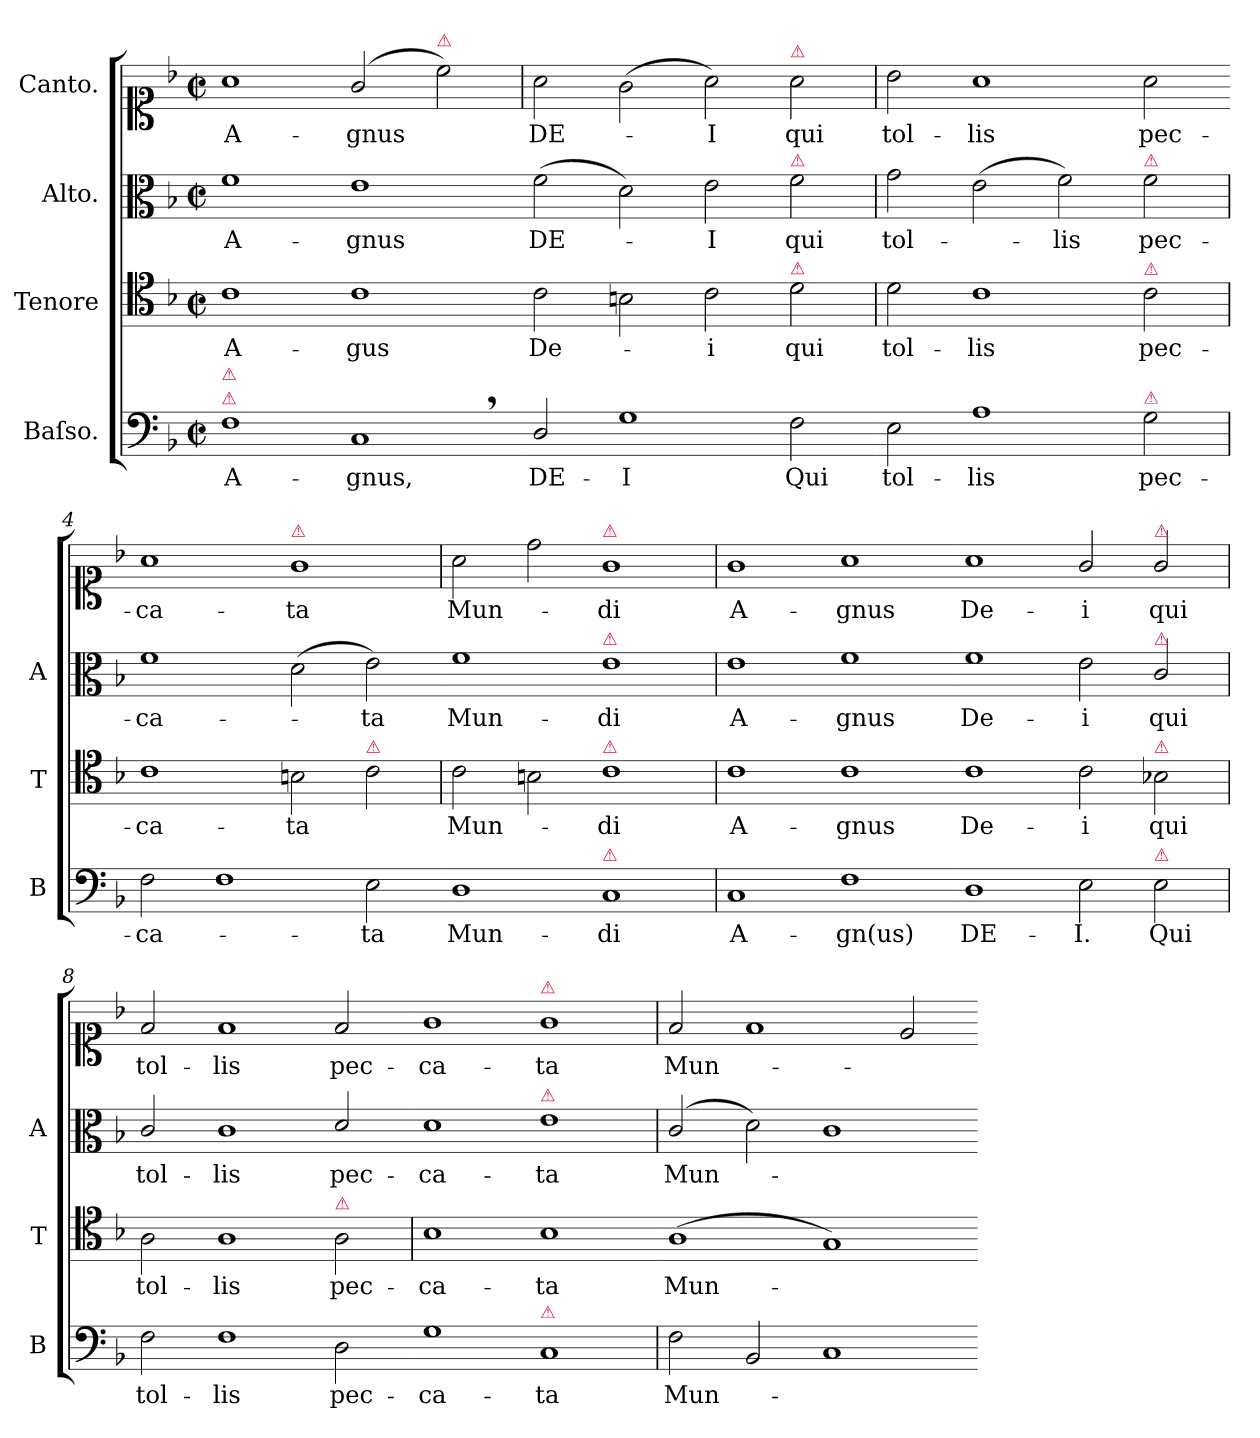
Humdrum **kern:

**kern	**text	**kern	**text	**kern	**text	**kern	**text
*part4	*part4	*part3	*part3	*part2	*part2	*part1	*part1
*staff4	*staff4	*staff3	*staff3	*staff2	*staff2	*staff1	*staff1
*I"Baſso.	*	*I"Tenore	*	*I"Alto.	*	*I"Canto.	*
*I'B	*	*I'T	*	*I'A	*	*	*
*clefF4	*	*clefC4	*	*clefC3	*	*clefC1	*
*k[b-]	*	*k[b-]	*	*k[b-]	*	*k[b-]	*
*M2/1	*	*M2/1	*	*M2/1	*	*M2/1	*
*met(c|)	*	*met(c|)	*	*met(c|)	*	*met(c|)	*
=1	=1	=1	=1	=1	=1	=1	=1
!LO:TX:a:color=crimson:t=⚠	!	!	!	!	!	!	!
!LO:TX:a:color=crimson:t=⚠	!	!	!	!	!	!	!
1F	A-	1c	A-	1f	A-	1a	A-
1C,	-gnus,	1c	-gus	1e	-gnus	(<2g/	-gnus
!	!	!	!	!	!	!LO:TX:a:color=crimson:t=⚠	!
.	.	.	.	.	.	2cc\)	.
=2-	=2	=2-	=2	=2-	=2	=2	=2
2D/	DE-	2c\	De-	(2f\	DE-	2a\	DE-
1G	-I	2Bn\	.	2d\)	.	(2g\	.
.	.	2c\	-i	2e\	-I	2a\)	-I
!	!	!	!	!	!	!LO:TX:a:color=crimson:t=⚠	!
!	!	!	!	!LO:TX:a:color=crimson:t=⚠	!	!	!
!	!	!LO:TX:a:color=crimson:t=⚠	!	!	!	!	!
2F\	Qui	2d\	qui	2f\	qui	2a\	qui
=3-	=3	=3	=3	=3	=3	=3	=3
2E\	tol-	2d\	tol-	2g\	tol-	2b-\	tol-
1A	-lis	1c	-lis	(2e\	.	1a	-lis
.	.	.	.	2f\)	-lis	.	.
!	!	!	!	!LO:TX:a:color=crimson:t=⚠	!	!	!
!	!	!LO:TX:a:color=crimson:t=⚠	!	!	!	!	!
!LO:TX:a:color=crimson:t=⚠	!	!	!	!	!	!	!
2G\	pec-	2c\	pec-	2f\	pec-	2a\	pec-
=4	=4-	=4	=4-	=4	=4-	=4-	=4-
2F\	-ca-	1c	-ca-	1f	-ca-	1a	-ca-
1F	.	.	.	.	.	.	.
!	!	!	!	!	!	!LO:TX:a:color=crimson:t=⚠	!
.	.	2Bn\	-ta	(2d\	.	1g	-ta
!	!	!LO:TX:a:color=crimson:t=⚠	!	!	!	!	!
2E\	-ta	2c\	.	2e\)	-ta	.	.
=5-	=5	=5	=5	=5-	=5	=5	=5
1D	Mun-	2c\	Mun-	1f	Mun-	2a\	Mun-
.	.	2Bn\	.	.	.	2dd\	.
!	!	!	!	!	!	!LO:TX:a:color=crimson:t=⚠	!
!	!	!	!	!LO:TX:a:color=crimson:t=⚠	!	!	!
!	!	!LO:TX:a:color=crimson:t=⚠	!	!	!	!	!
!LO:TX:a:color=crimson:t=⚠	!	!	!	!	!	!	!
1C	-di	1c	-di	1e	-di	1g	-di
=6	=6	=6	=6	=6	=6	=6	=6
1C	A-	1c	A-	1e	A-	1g	A-
1F	-gn(us)	1c	-gnus	1f	-gnus	1a	-gnus
=7-	=7-	=7-	=7-	=7-	=7-	=7-	=7-
1D	DE-	1c	De-	1f	De-	1a	De-
2E\	-I.	2c\	-i	2e\	-i	2g/	-i
!	!	!	!	!	!	!LO:TX:a:color=crimson:t=⚠	!
!	!	!	!	!LO:TX:a:color=crimson:t=⚠	!	!	!
!	!	!LO:TX:a:color=crimson:t=⚠	!	!	!	!	!
!LO:TX:a:color=crimson:t=⚠	!	!	!	!	!	!	!
2E\	Qui	2B-X\	qui	2c/	qui	2g/	qui
=8	=8	=8	=8	=8	=8	=8	=8
2F\	tol-	2A\	tol-	2c/	tol-	2f/	tol-
1F	-lis	1A	-lis	1c	-lis	1f	-lis
!	!	!LO:TX:a:color=crimson:t=⚠	!	!	!	!	!
2D\	pec-	2A\	pec-	2d/	pec-	2f/	pec-
=9-	=9-	=9	=9-	=9-	=9-	=9-	=9-
1G	-ca-	1B-	-ca-	1d	-ca-	1g	-ca-
!	!	!	!	!	!	!LO:TX:a:color=crimson:t=⚠	!
!	!	!	!	!LO:TX:a:color=crimson:t=⚠	!	!	!
!LO:TX:a:color=crimson:t=⚠	!	!	!	!	!	!	!
1C	-ta	1B-	-ta	1e	-ta	1g	-ta
=10	=10	=10-	=10	=10	=10	=10	=10
2F\	Mun-	(>1A	Mun-	(>2c/	Mun-	2f/	Mun-
2BB-/	.	.	.	2d\)	.	1f	.
1C	.	1G)	.	1c	.	.	.
.	.	.	.	.	.	2e/	.
=-	=-	=-	=-	=-	=-	=-	=-
*-	*-	*-	*-	*-	*-	*-	*-
